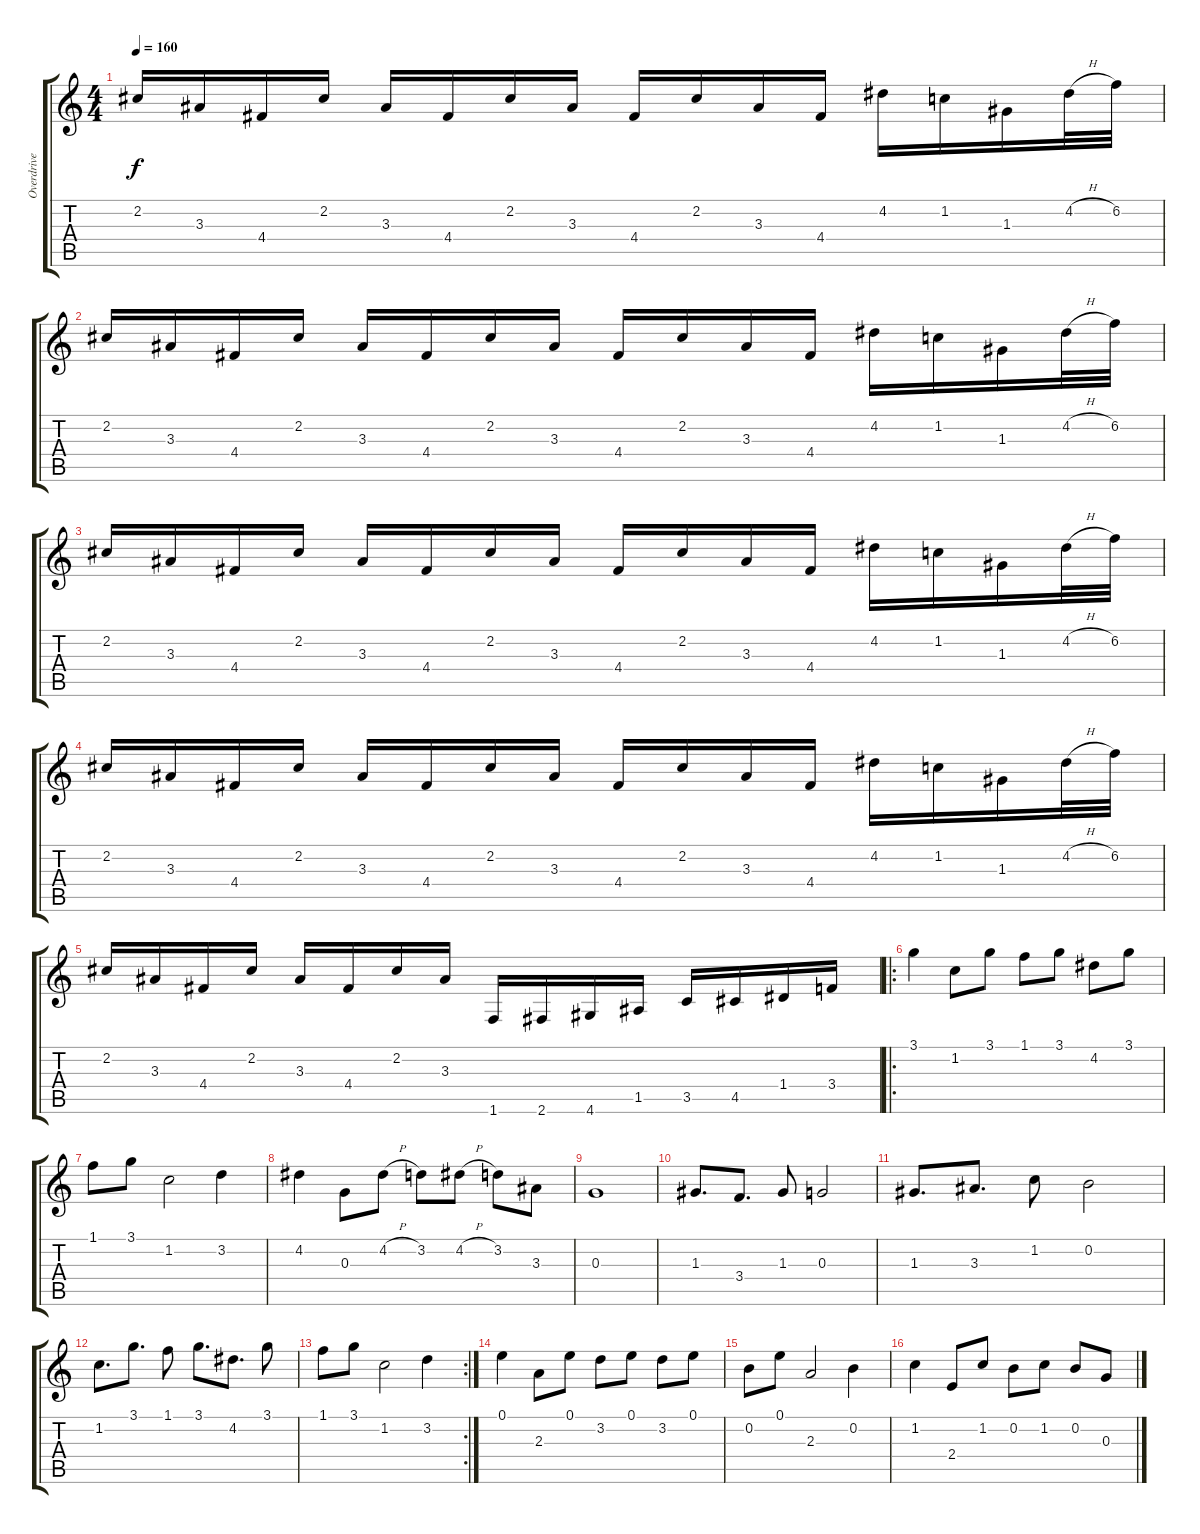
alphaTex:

\track ("Overdrive" "Overdrive") {instrument overdrivenguitar}
\staff {score tabs}
\tuning (E4 B3 G3 D3 A2 E2) {hide}
\ts (4 4)
\tempo 160
\clef g2
\ks c
2.2.16{dy f} 3.3.16 4.4.16 2.2.16 3.3.16 4.4.16 2.2.16 3.3.16 4.4.16 2.2.16 3.3.16 4.4.16 4.2.16 1.2.16 1.3.16 4.2{h}.32 6.2.32 |
2.2.16 3.3.16 4.4.16 2.2.16 3.3.16 4.4.16 2.2.16 3.3.16 4.4.16 2.2.16 3.3.16 4.4.16 4.2.16 1.2.16 1.3.16 4.2{h}.32 6.2.32 |
2.2.16 3.3.16 4.4.16 2.2.16 3.3.16 4.4.16 2.2.16 3.3.16 4.4.16 2.2.16 3.3.16 4.4.16 4.2.16 1.2.16 1.3.16 4.2{h}.32 6.2.32 |
2.2.16 3.3.16 4.4.16 2.2.16 3.3.16 4.4.16 2.2.16 3.3.16 4.4.16 2.2.16 3.3.16 4.4.16 4.2.16 1.2.16 1.3.16 4.2{h}.32 6.2.32 |
2.2.16 3.3.16 4.4.16 2.2.16 3.3.16 4.4.16 2.2.16 3.3.16 1.6.16 2.6.16 4.6.16 1.5.16 3.5.16 4.5.16 1.4.16 3.4.16 |
\ro
3.1.4 1.2.8 3.1.8 1.1.8 3.1.8 4.2.8 3.1.8 |
1.1.8 3.1.8 1.2.2 3.2.4 |
4.2.4 0.3.8 4.2{h}.8 3.2.8 4.2{h}.8 3.2.8 3.3.8 |
0.3.1 |
1.3.8{d} 3.4.8{d} 1.3.8 0.3.2 |
1.3.8{d} 3.3.8{d} 1.2.8 0.2.2 |
1.2.8{d} 3.1.8{d} 1.1.8 3.1.8{d} 4.2.8{d} 3.1.8 |
\rc 2
1.1.8 3.1.8 1.2.2 3.2.4 |
0.1.4 2.3.8 0.1.8 3.2.8 0.1.8 3.2.8 0.1.8 |
0.2.8 0.1.8 2.3.2 0.2.4 |
1.2.4 2.4.8 1.2.8 0.2.8 1.2.8 0.2.8 0.3.8
